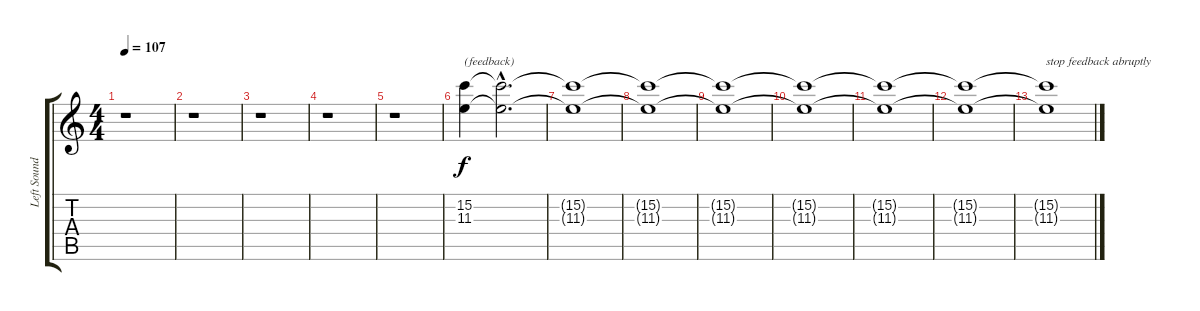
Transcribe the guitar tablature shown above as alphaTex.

\track ("Left Sound" "Left Sound") {instrument distortionguitar}
\staff {score tabs}
\tuning (D4 A3 F3 C3 G2 D2) {hide}
\ts (4 4)
\tempo 107
\clef g2
\ks c
r.1{dy f} |
r.1 |
r.1 |
r.1 |
r.1 |
(15.2 11.3).4{txt "(feedback)" volume 0} (15.2{hac t} 11.3{hac t}).2{d volume 10} |
(15.2{t} 11.3{t}).1 |
(15.2{t} 11.3{t}).1 |
(15.2{t} 11.3{t}).1 |
(15.2{t} 11.3{t}).1 |
(15.2{t} 11.3{t}).1{volume 16} |
(15.2{t} 11.3{t}).1 |
(15.2{t} 11.3{t}).1{txt "stop feedback abruptly"}
